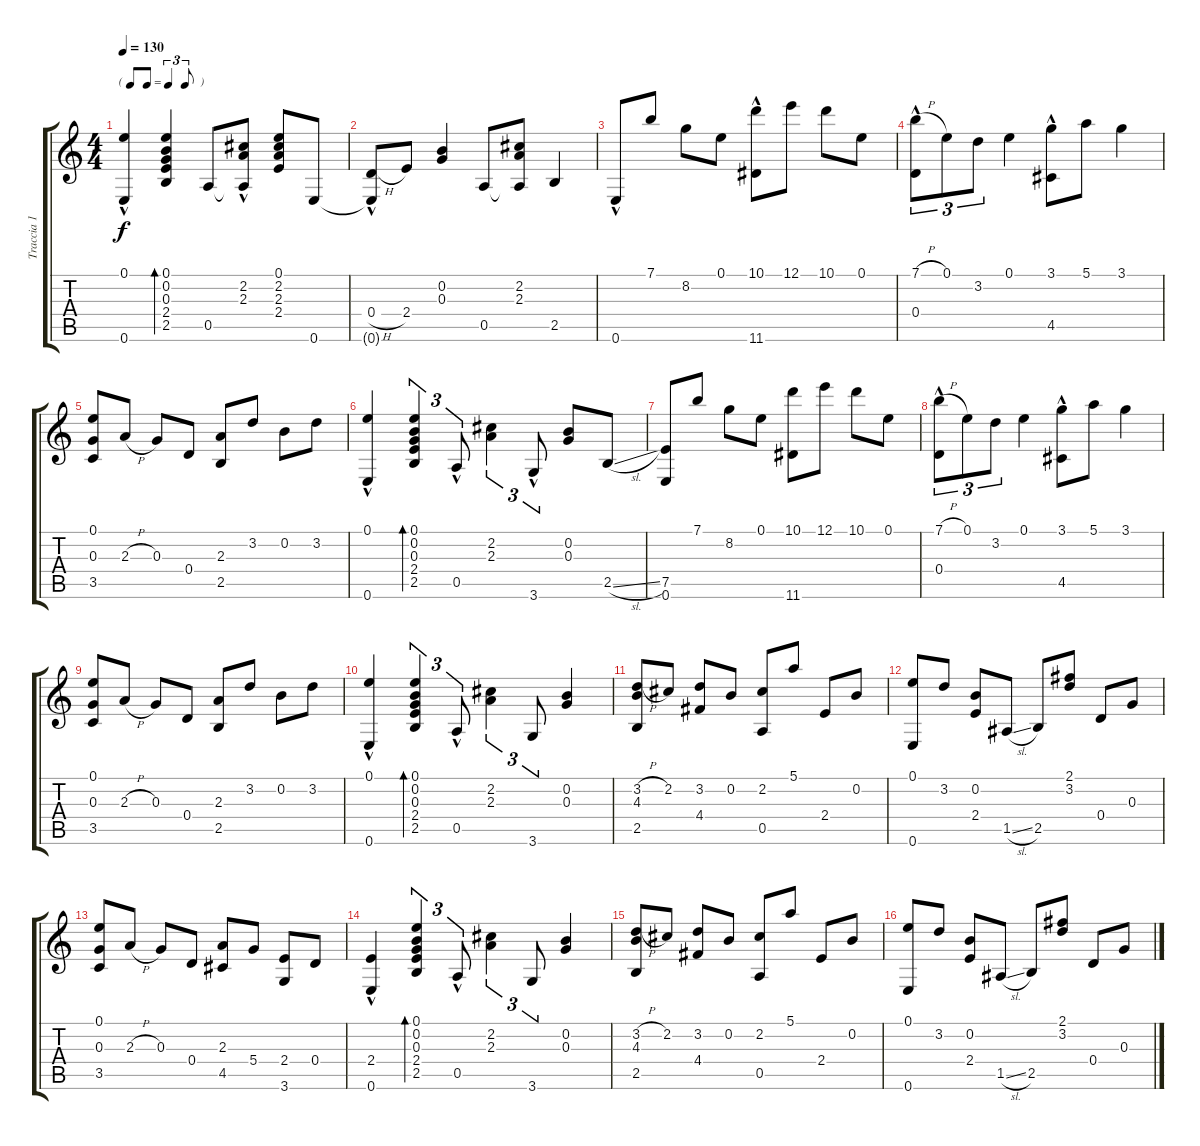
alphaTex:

\track ("Traccia 1" "Traccia 1") {instrument acousticguitarnylon}
\staff {score tabs}
\tuning (E4 B3 G3 D3 A2 E2) {hide}
\ts (4 4)
\tf triplet8th
\tempo 130
\clef g2
\ks c
(0.1 0.6{hac}).4{dy f} (0.1 0.2 0.3 2.4 2.5).4{bd 60} 0.5.8 (2.2 2.3 0.5{hac t}).8 (0.1 2.2 2.3 2.4).8 0.6.8 |
(0.4{h} 0.6{hac t}).8 2.4.8 (0.2 0.3).4 0.5.8 (2.2 2.3 0.5{t}).8 2.5.4 |
0.6{hac}.8 7.1.8 8.2.8 0.1.8 (10.1 11.6{hac}).8 12.1.8 10.1.8 0.1.8 |
(7.1{h} 0.4{hac}).8{tu (3 2)} 0.1.8{tu (3 2)} 3.2.8{tu (3 2)} 0.1.4 (3.1 4.5{hac}).8 5.1.8 3.1.4 |
(0.1 0.3 3.5).8 2.3{h}.8 0.3.8 0.4.8 (2.3 2.5).8 3.2.8 0.2.8 3.2.8 |
(0.1 0.6{hac}).4 (0.1 0.2 0.3 2.4 2.5).4{tu (3 2) bd 60} 0.5{hac}.8{tu (3 2)} (2.2 2.3).4{tu (3 2)} 3.6{hac}.8{tu (3 2)} (0.2 0.3).8 2.5{sl}.8 |
(7.5 0.6).8 7.1.8 8.2.8 0.1.8 (10.1 11.6).8 12.1.8 10.1.8 0.1.8 |
(7.1{h} 0.4{hac}).8{tu (3 2)} 0.1.8{tu (3 2)} 3.2.8{tu (3 2)} 0.1.4 (3.1 4.5{hac}).8 5.1.8 3.1.4 |
(0.1 0.3 3.5).8 2.3{h}.8 0.3.8 0.4.8 (2.3 2.5).8 3.2.8 0.2.8 3.2.8 |
(0.1 0.6{hac}).4 (0.1 0.2 0.3 2.4 2.5).4{tu (3 2) bd 60} 0.5{hac}.8{tu (3 2)} (2.2 2.3).4{tu (3 2)} 3.6.8{tu (3 2)} (0.2 0.3).4 |
(3.2{h} 4.3 2.5).8 2.2.8 (3.2 4.4).8 0.2.8 (2.2 0.5).8 5.1.8 2.4.8 0.2.8 |
(0.1 0.6).8 3.2.8 (0.2 2.4).8 1.5{sl}.8 2.5.8 (2.1 3.2).8 0.4.8 0.3.8 |
(0.1 0.3 3.5).8 2.3{h}.8 0.3.8 0.4.8 (2.3 4.5).8 5.4.8 (2.4 3.6).8 0.4.8 |
(2.4 0.6{hac}).4 (0.1 0.2 0.3 2.4 2.5).4{tu (3 2) bd 60} 0.5{hac}.8{tu (3 2)} (2.2 2.3).4{tu (3 2)} 3.6.8{tu (3 2)} (0.2 0.3).4 |
(3.2{h} 4.3 2.5).8 2.2.8 (3.2 4.4).8 0.2.8 (2.2 0.5).8 5.1.8 2.4.8 0.2.8 |
(0.1 0.6).8 3.2.8 (0.2 2.4).8 1.5{sl}.8 2.5.8 (2.1 3.2).8 0.4.8 0.3.8
